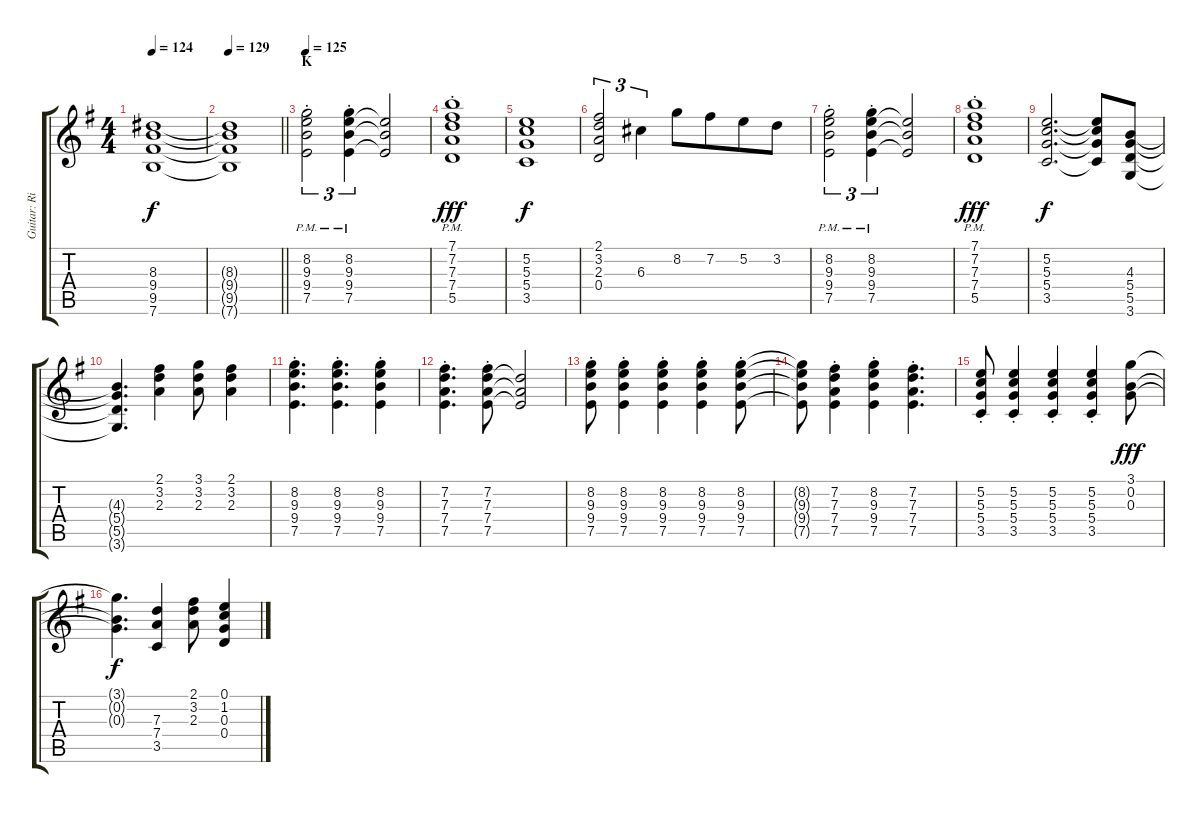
\track ("Guitar: Rik" "Guitar: Ri") {instrument distortionguitar}
\staff {score tabs}
\tuning (E4 B3 G3 D3 A2 E2) {hide}
\ts (4 4)
\tempo 124
\clef g2
\ks g
(8.3 9.4 9.5 7.6).1{dy f} |
\tempo 129
\barLineRight lightlight
(8.3{t} 9.4{t} 9.5{t} 7.6{t}).1 |
\section ("" "K")
\tempo 125
(8.2{pm st} 9.3 9.4 7.5).2{tu (3 2)} (8.2{pm st} 9.3 9.4 7.5).4{tu (3 2)} (9.3{t} 9.4{t} 7.5{t}).2 |
(7.1{pm st} 7.2{pm st} 7.3 7.4 5.5).1{dy fff} |
(5.2 5.3 5.4 3.5).1{dy f} |
(2.1 3.2 2.3 0.4).2{tu (3 2)} 6.3.4{tu (3 2)} 8.2.8 7.2.8{beam merge} 5.2.8 3.2.8 |
(8.2{pm st} 9.3 9.4 7.5).2{tu (3 2)} (8.2{pm st} 9.3 9.4 7.5).4{tu (3 2)} (9.3{t} 9.4{t} 7.5{t}).2 |
(7.1{pm st} 7.2{pm st} 7.3 7.4 5.5).1{dy fff} |
(5.2 5.3 5.4 3.5).2{d dy f} (5.2{t} 5.3{t} 5.4{t} 3.5{t}).8 (4.3 5.4 5.5 3.6).8 |
(4.3{t} 5.4{t} 5.5{t} 3.6{t}).4{d} (2.1 3.2 2.3).4 (3.1 3.2 2.3).8 (2.1 3.2 2.3).4 |
(8.2{st} 9.3 9.4 7.5).4{d} (8.2{st} 9.3 9.4 7.5).4{d} (8.2{st} 9.3 9.4 7.5).4 |
(7.2{st} 7.3 7.4 7.5).4{d} (7.2{st} 7.3 7.4 7.5).8 (7.3{t} 7.4{t} 7.5{t}).2 |
(8.2{st} 9.3 9.4 7.5).8 (8.2{st} 9.3 9.4 7.5).4 (8.2{st} 9.3 9.4 7.5).4 (8.2{st} 9.3 9.4 7.5).4 (8.2{st} 9.3 9.4 7.5).8 |
(8.2{t} 9.3{t} 9.4{t} 7.5{t}).8 (7.2{st} 7.3 7.4 7.5).4 (8.2{st} 9.3 9.4 7.5).4 (7.2{st} 7.3 7.4 7.5).4{d} |
(5.2{st} 5.3 5.4 3.5).8 (5.2{st} 5.3 5.4 3.5).4 (5.2{st} 5.3 5.4 3.5).4 (5.2{st} 5.3 5.4 3.5).4 (3.1 0.2 0.3).8{dy fff} |
(3.1{t} 0.2{t} 0.3{t}).4{d dy f} (7.3 7.4 3.5).4 (2.1 3.2 2.3).8 (0.1 1.2 0.3 0.4).4
